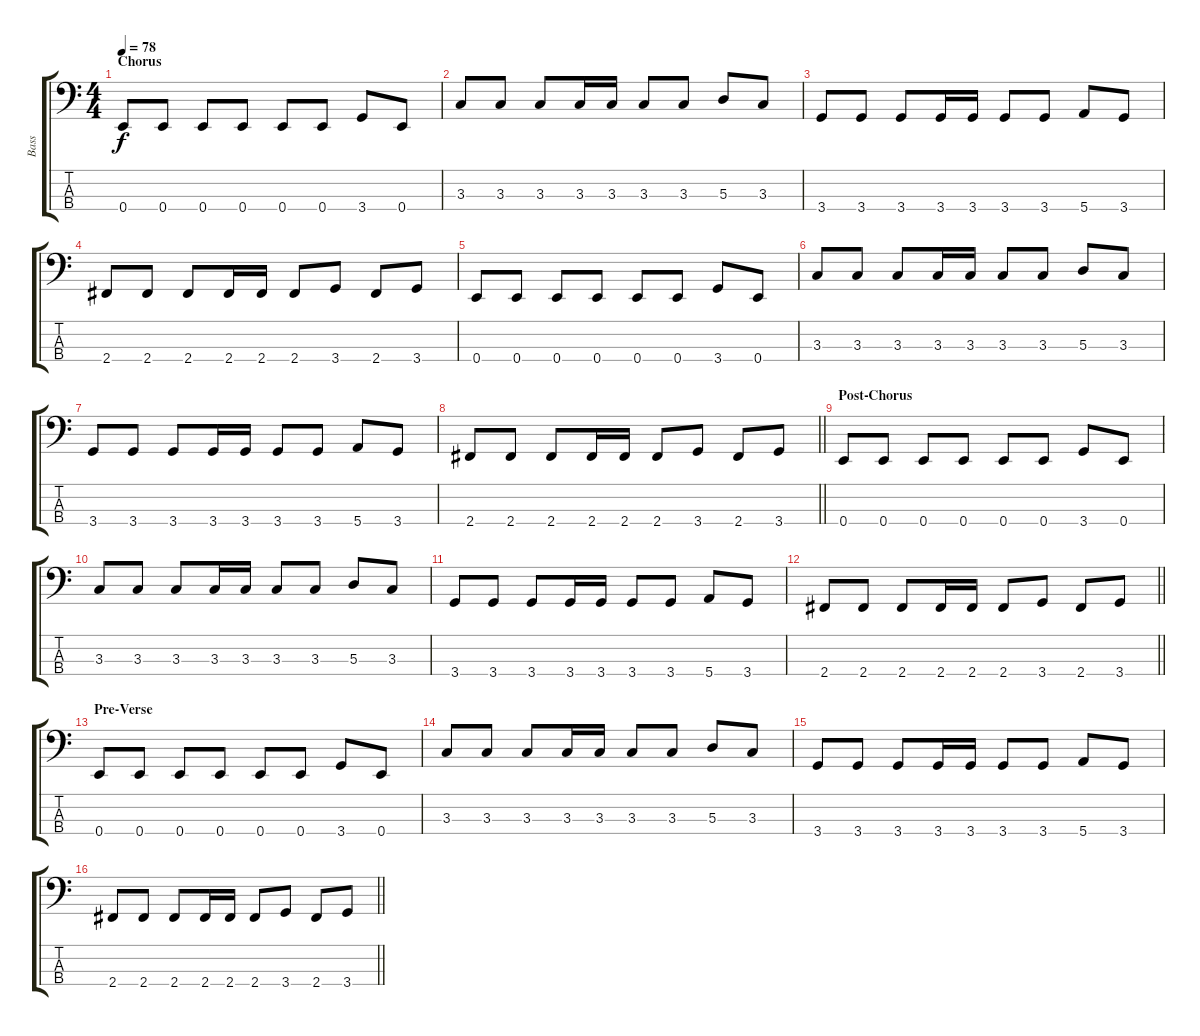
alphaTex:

\track ("Bass" "Bass") {instrument electricbasspick}
\staff {score tabs}
\tuning (G2 D2 A1 E1) {hide}
\ts (4 4)
\section ("" "Chorus")
\tempo 78
\clef f4
\ks c
0.4.8{dy f} 0.4.8 0.4.8 0.4.8 0.4.8 0.4.8 3.4.8 0.4.8 |
3.3.8 3.3.8 3.3.8 3.3.16 3.3.16 3.3.8 3.3.8 5.3.8 3.3.8 |
3.4.8 3.4.8 3.4.8 3.4.16 3.4.16 3.4.8 3.4.8 5.4.8 3.4.8 |
2.4.8 2.4.8 2.4.8 2.4.16 2.4.16 2.4.8 3.4.8 2.4.8 3.4.8 |
0.4.8 0.4.8 0.4.8 0.4.8 0.4.8 0.4.8 3.4.8 0.4.8 |
3.3.8 3.3.8 3.3.8 3.3.16 3.3.16 3.3.8 3.3.8 5.3.8 3.3.8 |
3.4.8 3.4.8 3.4.8 3.4.16 3.4.16 3.4.8 3.4.8 5.4.8 3.4.8 |
\barLineRight lightlight
2.4.8 2.4.8 2.4.8 2.4.16 2.4.16 2.4.8 3.4.8 2.4.8 3.4.8 |
\section ("" "Post-Chorus")
0.4.8 0.4.8 0.4.8 0.4.8 0.4.8 0.4.8 3.4.8 0.4.8 |
3.3.8 3.3.8 3.3.8 3.3.16 3.3.16 3.3.8 3.3.8 5.3.8 3.3.8 |
3.4.8 3.4.8 3.4.8 3.4.16 3.4.16 3.4.8 3.4.8 5.4.8 3.4.8 |
\barLineRight lightlight
2.4.8 2.4.8 2.4.8 2.4.16 2.4.16 2.4.8 3.4.8 2.4.8 3.4.8 |
\section ("" "Pre-Verse")
0.4.8 0.4.8 0.4.8 0.4.8 0.4.8 0.4.8 3.4.8 0.4.8 |
3.3.8 3.3.8 3.3.8 3.3.16 3.3.16 3.3.8 3.3.8 5.3.8 3.3.8 |
3.4.8 3.4.8 3.4.8 3.4.16 3.4.16 3.4.8 3.4.8 5.4.8 3.4.8 |
\barLineRight lightlight
2.4.8 2.4.8 2.4.8 2.4.16 2.4.16 2.4.8 3.4.8 2.4.8 3.4.8
